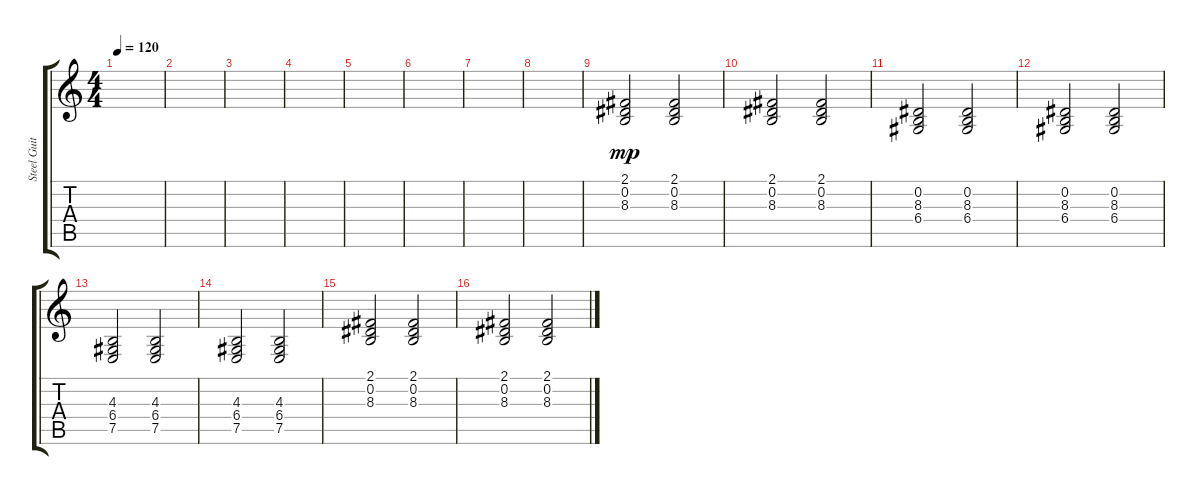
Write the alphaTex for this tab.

\track ("Steel Guitar" "Steel Guit") {instrument brightacousticpiano}
\staff {score tabs}
\tuning (E4 B3 G3 D3 A2 E2) {hide}
\ts (4 4)
\tempo 120
\clef g2
\ks c
|
|
|
|
|
|
|
|
(2.1 0.2 8.3).2{dy mp} (2.1 0.2 8.3).2 |
(2.1 0.2 8.3).2 (2.1 0.2 8.3).2 |
(0.2 8.3 6.4).2 (0.2 8.3 6.4).2 |
(0.2 8.3 6.4).2 (0.2 8.3 6.4).2 |
(4.3 6.4 7.5).2 (4.3 6.4 7.5).2 |
(4.3 6.4 7.5).2 (4.3 6.4 7.5).2 |
(2.1 0.2 8.3).2 (2.1 0.2 8.3).2 |
(2.1 0.2 8.3).2 (2.1 0.2 8.3).2
